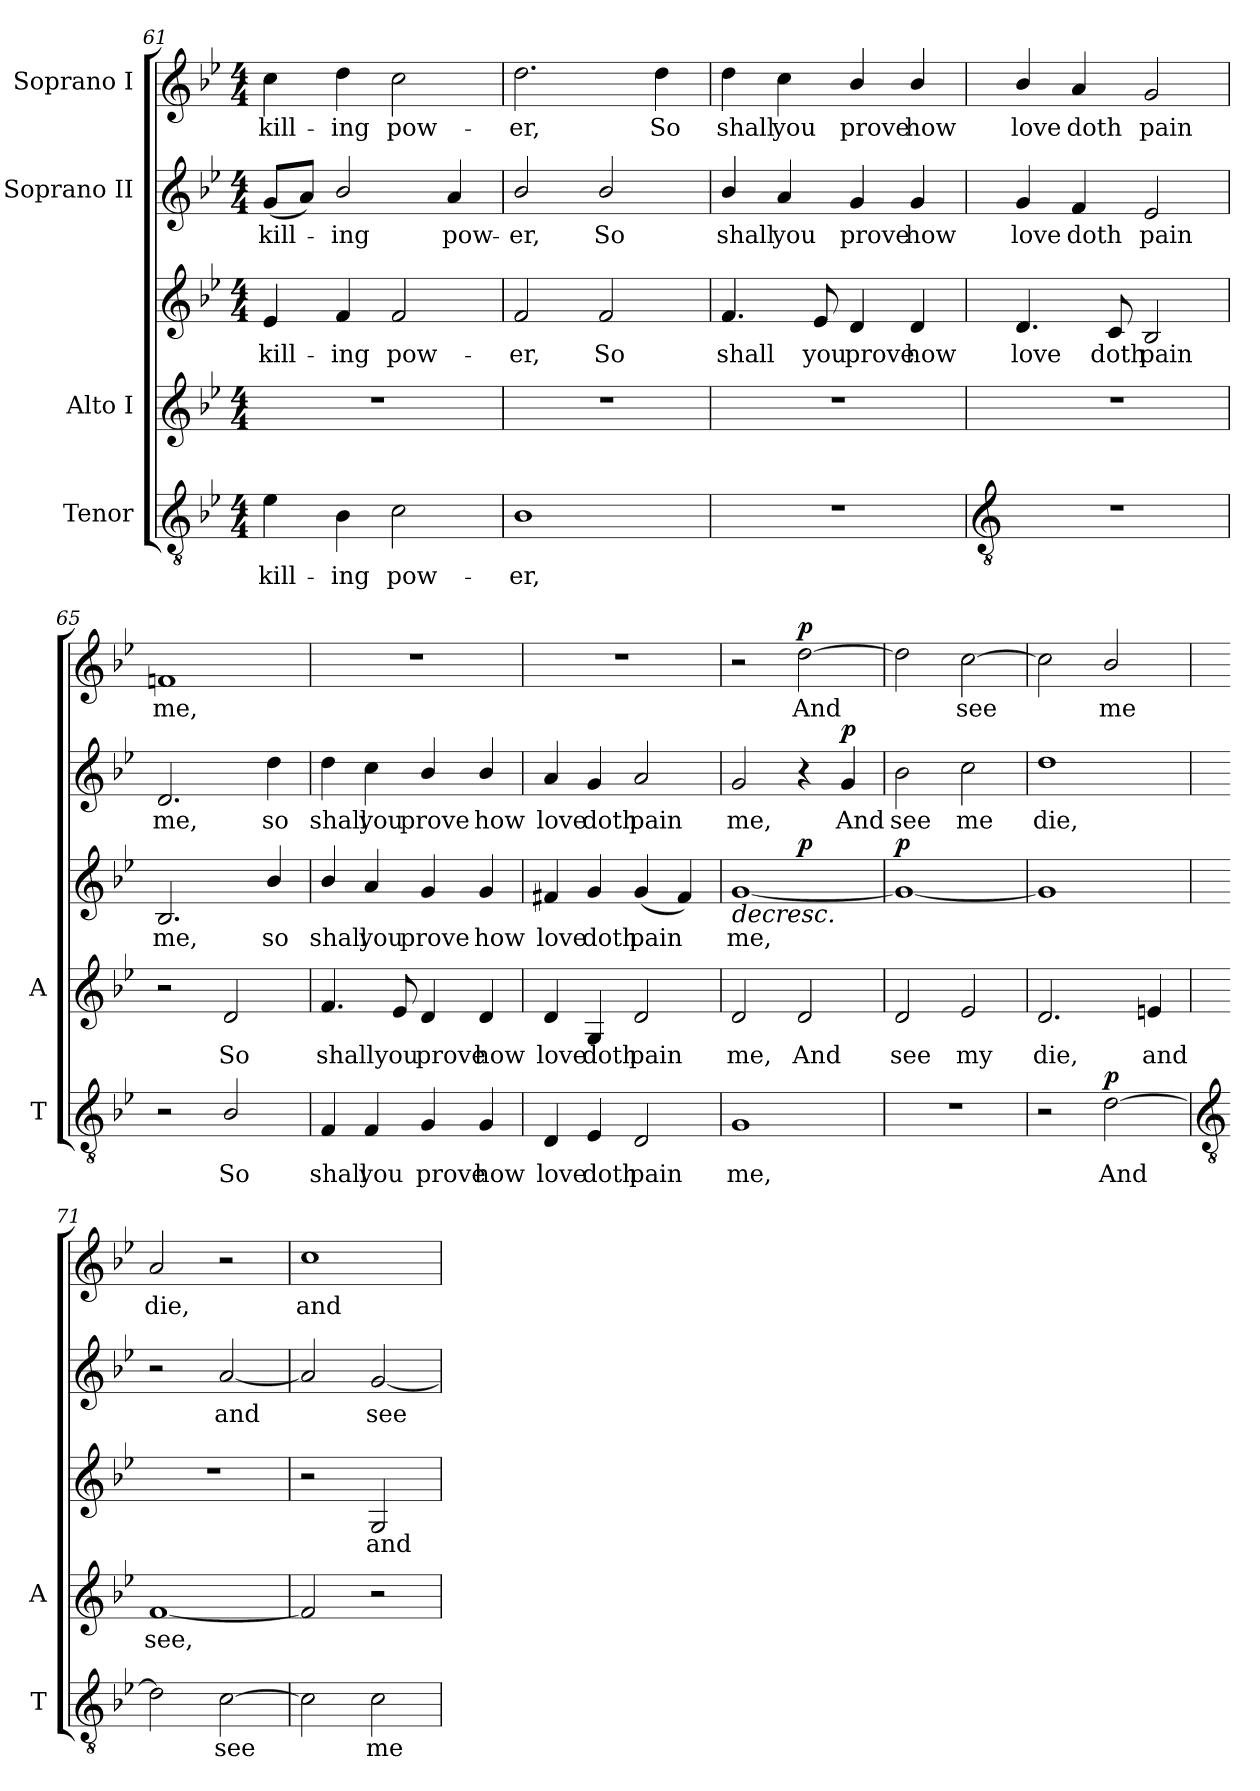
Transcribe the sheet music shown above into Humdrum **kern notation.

**kern	**text	**dynam	**kern	**text	**kern	**text	**dynam	**kern	**text	**dynam	**kern	**text	**dynam
*part4	*part4	*part4	*part3	*part3	*part3	*part3	*part3	*part2	*part2	*part2	*part1	*part1	*part1
*staff5	*staff5	*staff5	*staff4	*staff4	*staff3	*staff3	*staff3/4	*staff2	*staff2	*staff2	*staff1	*staff1	*staff1
*I"Tenor	*	*	*I"Alto I	*	*	*	*	*I"Soprano II	*	*	*I"Soprano I	*	*
*I'T	*	*	*I'A	*	*	*	*	*	*	*	*	*	*
*clefGv2	*	*	*clefG2	*	*clefG2	*	*	*clefG2	*	*	*clefG2	*	*
*k[b-e-]	*	*	*k[b-e-]	*	*k[b-e-]	*	*	*k[b-e-]	*	*	*k[b-e-]	*	*
*B-:	*	*	*B-:	*	*B-:	*	*	*B-:	*	*	*B-:	*	*
*M4/4	*	*	*M4/4	*	*M4/4	*	*	*M4/4	*	*	*M4/4	*	*
=61	=61	=61	=61	=61	=61	=61	=61	=61	=61	=61	=61	=61	=61
!	!LO:LY:b	!	!	!	!	!LO:LY:b	!	!	!LO:LY:b	!	!	!LO:LY:b	!
4e-	kill-	.	1r	.	4e-	kill-	.	(<8gL	kill-	.	4cc	kill-	.
.	.	.	.	.	.	.	.	8aJ)	.	.	.	.	.
!	!LO:LY:b	!	!	!	!	!LO:LY:b	!	!	!LO:LY:b	!	!	!LO:LY:b	!
4B-	-ing	.	.	.	4f	-ing	.	2b-/	ing	.	4dd	-ing	.
!	!LO:LY:b	!	!	!	!	!LO:LY:b	!	!	!	!	!	!LO:LY:b	!
2c	pow-	.	.	.	2f	pow-	.	.	.	.	2cc	pow-	.
!	!	!	!	!	!	!	!	!	!LO:LY:b	!	!	!	!
.	.	.	.	.	.	.	.	4a	pow-	.	.	.	.
=62	=62	=62	=62	=62	=62	=62	=62	=62	=62	=62	=62	=62	=62
!	!LO:LY:b	!	!	!	!	!LO:LY:b	!	!	!LO:LY:b	!	!	!LO:LY:b	!
1B-	-er,	.	1r	.	2f	-er,	.	2b-/	-er,	.	2.dd	-er,	.
!	!	!	!	!	!	!LO:LY:b	!	!	!LO:LY:b	!	!	!	!
.	.	.	.	.	2f	So	.	2b-/	So	.	.	.	.
!	!	!	!	!	!	!	!	!	!	!	!	!LO:LY:b	!
.	.	.	.	.	.	.	.	.	.	.	4dd	So	.
=63	=63	=63	=63	=63	=63	=63	=63	=63	=63	=63	=63	=63	=63
!	!	!	!	!	!	!LO:LY:b	!	!	!LO:LY:b	!	!	!LO:LY:b	!
1r	.	.	1r	.	4.f	shall	.	4b-/	shall	.	4dd	shall	.
!	!	!	!	!	!	!	!	!	!LO:LY:b	!	!	!LO:LY:b	!
.	.	.	.	.	.	.	.	4a	you	.	4cc	you	.
!	!	!	!	!	!	!LO:LY:b	!	!	!	!	!	!	!
.	.	.	.	.	8e-	you	.	.	.	.	.	.	.
!	!	!	!	!	!	!LO:LY:b	!	!	!LO:LY:b	!	!	!LO:LY:b	!
.	.	.	.	.	4d	prove	.	4g	prove	.	4b-/	prove	.
!	!	!	!	!	!	!LO:LY:b	!	!	!LO:LY:b	!	!	!LO:LY:b	!
.	.	.	.	.	4d	how	.	4g	how	.	4b-/	how	.
!!LO:LB:g=z
=64	=64	=64	=64	=64	=64	=64	=64	=64	=64	=64	=64	=64	=64
*clefGv2	*	*	*	*	*	*	*	*	*	*	*	*	*
!	!	!	!	!	!	!LO:LY:b	!	!	!LO:LY:b	!	!	!LO:LY:b	!
1r	.	.	1r	.	4.d	love	.	4g	love	.	4b-/	love	.
!	!	!	!	!	!	!	!	!	!LO:LY:b	!	!	!LO:LY:b	!
.	.	.	.	.	.	.	.	4f	doth	.	4a	doth	.
!	!	!	!	!	!	!LO:LY:b	!	!	!	!	!	!	!
.	.	.	.	.	8c/	doth	.	.	.	.	.	.	.
!	!	!	!	!	!	!LO:LY:b	!	!	!LO:LY:b	!	!	!LO:LY:b	!
.	.	.	.	.	2B-	pain	.	2e-	pain	.	2g	pain	.
=65	=65	=65	=65	=65	=65	=65	=65	=65	=65	=65	=65	=65	=65
!	!	!	!	!	!	!LO:LY:b	!	!	!LO:LY:b	!	!	!LO:LY:b	!
2r	.	.	2r	.	2.B-	me,	.	2.d	me,	.	1fn	me,	.
!	!LO:LY:b	!	!	!LO:LY:b	!	!	!	!	!	!	!	!	!
2B-/	So	.	2d	So	.	.	.	.	.	.	.	.	.
!	!	!	!	!	!	!LO:LY:b	!	!	!LO:LY:b	!	!	!	!
.	.	.	.	.	4b-/	so	.	4dd	so	.	.	.	.
=66	=66	=66	=66	=66	=66	=66	=66	=66	=66	=66	=66	=66	=66
!	!LO:LY:b	!	!	!LO:LY:b	!	!LO:LY:b	!	!	!LO:LY:b	!	!	!	!
4F	shall	.	4.f	shall	4b-/	shall	.	4dd	shall	.	1r	.	.
!	!LO:LY:b	!	!	!	!	!LO:LY:b	!	!	!LO:LY:b	!	!	!	!
4F	you	.	.	.	4a	you	.	4cc	you	.	.	.	.
!	!	!	!	!LO:LY:b	!	!	!	!	!	!	!	!	!
.	.	.	8e-	you	.	.	.	.	.	.	.	.	.
!	!LO:LY:b	!	!	!LO:LY:b	!	!LO:LY:b	!	!	!LO:LY:b	!	!	!	!
4G	prove	.	4d	prove	4g	prove	.	4b-/	prove	.	.	.	.
!	!LO:LY:b	!	!	!LO:LY:b	!	!LO:LY:b	!	!	!LO:LY:b	!	!	!	!
4G	how	.	4d	how	4g	how	.	4b-/	how	.	.	.	.
=67	=67	=67	=67	=67	=67	=67	=67	=67	=67	=67	=67	=67	=67
!	!LO:LY:b	!	!	!LO:LY:b	!	!LO:LY:b	!	!	!LO:LY:b	!	!	!	!
4D	love	.	4d	love	4f#X	love	.	4a	love	.	1r	.	.
!	!LO:LY:b	!	!	!LO:LY:b	!	!LO:LY:b	!	!	!LO:LY:b	!	!	!	!
4E-	doth	.	4G	doth	4g	doth	.	4g	doth	.	.	.	.
!	!LO:LY:b	!	!	!LO:LY:b	!	!LO:LY:b	!	!	!LO:LY:b	!	!	!	!
2D	pain	.	2d	pain	(<4g	pain	.	2a	pain	.	.	.	.
.	.	.	.	.	4f#)	.	.	.	.	.	.	.	.
=68	=68	=68	=68	=68	=68	=68	=68	=68	=68	=68	=68	=68	=68
!	!LO:LY:b	!	!	!LO:LY:b	!	!LO:LY:b	!LO:HP:b	!	!LO:LY:b	!	!	!	!
1G	me,	.	2d	me,	[1g	me,	>	2g	me,	.	2r	.	.
!	!	!	!	!LO:LY:b	!	!	!LO:DY:b=2	!	!	!	!	!LO:LY:b	!LO:DY:b
.	.	.	2d	And	.	.	p	4r	.	.	[2dd	And	p
!	!	!	!	!	!	!	!	!	!LO:LY:b	!LO:DY:b	!	!	!
.	.	.	.	.	.	.	.	4g	And	p	.	.	.
=69	=69	=69	=69	=69	=69	=69	=69	=69	=69	=69	=69	=69	=69
!	!	!	!	!LO:LY:b	!	!	!LO:DY:b	!	!LO:LY:b	!	!	!	!
1r	.	.	2d	see	1g_	.	p	2b-	see	.	2dd]	.	.
!	!	!	!	!LO:LY:b	!	!	!	!	!LO:LY:b	!	!	!LO:LY:b	!
.	.	.	2e-	my	.	.	.	2cc	me	.	[2cc	see	.
.	.	.	.	.	.	.	]	.	.	.	.	.	.
=70	=70	=70	=70	=70	=70	=70	=70	=70	=70	=70	=70	=70	=70
!	!	!	!	!LO:LY:b	!	!	!	!	!LO:LY:b	!	!	!	!
2r	.	.	2.d	die,	1g]	.	.	1dd	die,	.	2cc]	.	.
!	!LO:LY:b	!LO:DY:b	!	!	!	!	!	!	!	!	!	!LO:LY:b	!
[2d	And	p	.	.	.	.	.	.	.	.	2b-/	me	.
!	!	!	!	!LO:LY:b	!	!	!	!	!	!	!	!	!
.	.	.	4en	and	.	.	.	.	.	.	.	.	.
!!LO:LB:g=z
=71	=71	=71	=71	=71	=71	=71	=71	=71	=71	=71	=71	=71	=71
*clefGv2	*	*	*	*	*	*	*	*	*	*	*	*	*
!	!	!	!	!LO:LY:b	!	!	!	!	!	!	!	!LO:LY:b	!
2d]	.	.	[1f	see,	1r	.	.	2r	.	.	2a	die,	.
!	!LO:LY:b	!	!	!	!	!	!	!	!LO:LY:b	!	!	!	!
[2c	see	.	.	.	.	.	.	[2a	and	.	2r	.	.
=72	=72	=72	=72	=72	=72	=72	=72	=72	=72	=72	=72	=72	=72
!	!	!	!	!	!	!	!	!	!	!	!	!LO:LY:b	!
2c]	.	.	2f]	.	2r	.	.	2a]	.	.	1cc	and	.
!	!LO:LY:b	!	!	!	!	!LO:LY:b	!	!	!LO:LY:b	!	!	!	!
2c	me	.	2r	.	2G	and	.	[2g	see	.	.	.	.
=	=	=	=	=	=	=	=	=	=	=	=	=	=
*-	*-	*-	*-	*-	*-	*-	*-	*-	*-	*-	*-	*-	*-
